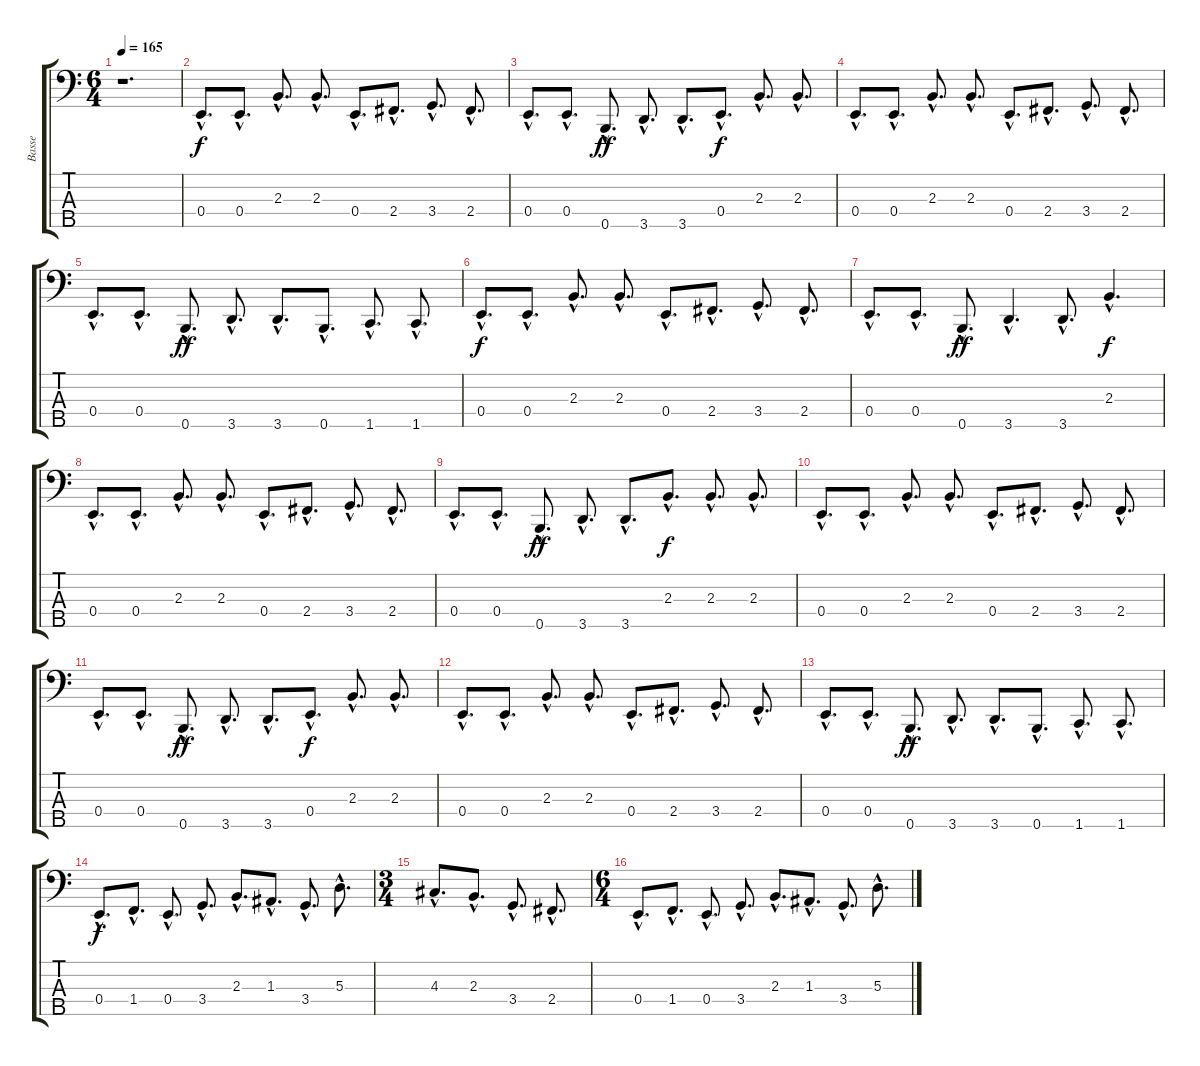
\track ("Basse" "Basse") {instrument electricbassfinger}
\staff {score tabs}
\tuning (G2 D2 A1 E1 B0) {hide}
\ts (6 4)
\tempo 165
\clef f4
\ks c
r.1{d dy f instrument electricbassfinger} |
0.4{hac}.8{d} 0.4{hac}.8{d} 2.3{hac}.8{d} 2.3{hac}.8{d} 0.4{hac}.8{d} 2.4{hac}.8{d} 3.4{hac}.8{d} 2.4{hac}.8{d} |
0.4{hac}.8{d} 0.4{hac}.8{d} 0.5{hac}.8{d dy ff} 3.5{hac}.8{d} 3.5{hac}.8{d} 0.4{hac}.8{d dy f} 2.3{hac}.8{d} 2.3{hac}.8{d} |
0.4{hac}.8{d} 0.4{hac}.8{d} 2.3{hac}.8{d} 2.3{hac}.8{d} 0.4{hac}.8{d} 2.4{hac}.8{d} 3.4{hac}.8{d} 2.4{hac}.8{d} |
0.4{hac}.8{d} 0.4{hac}.8{d} 0.5{hac}.8{d dy ff} 3.5{hac}.8{d} 3.5{hac}.8{d} 0.5{hac}.8{d} 1.5{hac}.8{d} 1.5{hac}.8{d} |
0.4{hac}.8{d dy f} 0.4{hac}.8{d} 2.3{hac}.8{d} 2.3{hac}.8{d} 0.4{hac}.8{d} 2.4{hac}.8{d} 3.4{hac}.8{d} 2.4{hac}.8{d} |
0.4{hac}.8{d} 0.4{hac}.8{d} 0.5{hac}.8{d dy ff} 3.5{hac}.4{d} 3.5{hac}.8{d} 2.3{hac}.4{d dy f} |
0.4{hac}.8{d} 0.4{hac}.8{d} 2.3{hac}.8{d} 2.3{hac}.8{d} 0.4{hac}.8{d} 2.4{hac}.8{d} 3.4{hac}.8{d} 2.4{hac}.8{d} |
0.4{hac}.8{d} 0.4{hac}.8{d} 0.5{hac}.8{d dy ff} 3.5{hac}.8{d} 3.5{hac}.8{d} 2.3{hac}.8{d dy f} 2.3{hac}.8{d} 2.3{hac}.8{d} |
0.4{hac}.8{d} 0.4{hac}.8{d} 2.3{hac}.8{d} 2.3{hac}.8{d} 0.4{hac}.8{d} 2.4{hac}.8{d} 3.4{hac}.8{d} 2.4{hac}.8{d} |
0.4{hac}.8{d} 0.4{hac}.8{d} 0.5{hac}.8{d dy ff} 3.5{hac}.8{d} 3.5{hac}.8{d} 0.4{hac}.8{d dy f} 2.3{hac}.8{d} 2.3{hac}.8{d} |
0.4{hac}.8{d} 0.4{hac}.8{d} 2.3{hac}.8{d} 2.3{hac}.8{d} 0.4{hac}.8{d} 2.4{hac}.8{d} 3.4{hac}.8{d} 2.4{hac}.8{d} |
0.4{hac}.8{d} 0.4{hac}.8{d} 0.5{hac}.8{d dy ff} 3.5{hac}.8{d} 3.5{hac}.8{d} 0.5{hac}.8{d} 1.5{hac}.8{d} 1.5{hac}.8{d} |
0.4{hac}.8{d dy f} 1.4{hac}.8{d} 0.4{hac}.8{d} 3.4{hac}.8{d} 2.3{hac}.8{d} 1.3{hac}.8{d} 3.4{hac}.8{d} 5.3{hac}.8{d} |
\ts (3 4)
4.3{hac}.8{d} 2.3{hac}.8{d} 3.4{hac}.8{d} 2.4{hac}.8{d} |
\ts (6 4)
0.4{hac}.8{d} 1.4{hac}.8{d} 0.4{hac}.8{d} 3.4{hac}.8{d} 2.3{hac}.8{d} 1.3{hac}.8{d} 3.4{hac}.8{d} 5.3{hac}.8{d}
